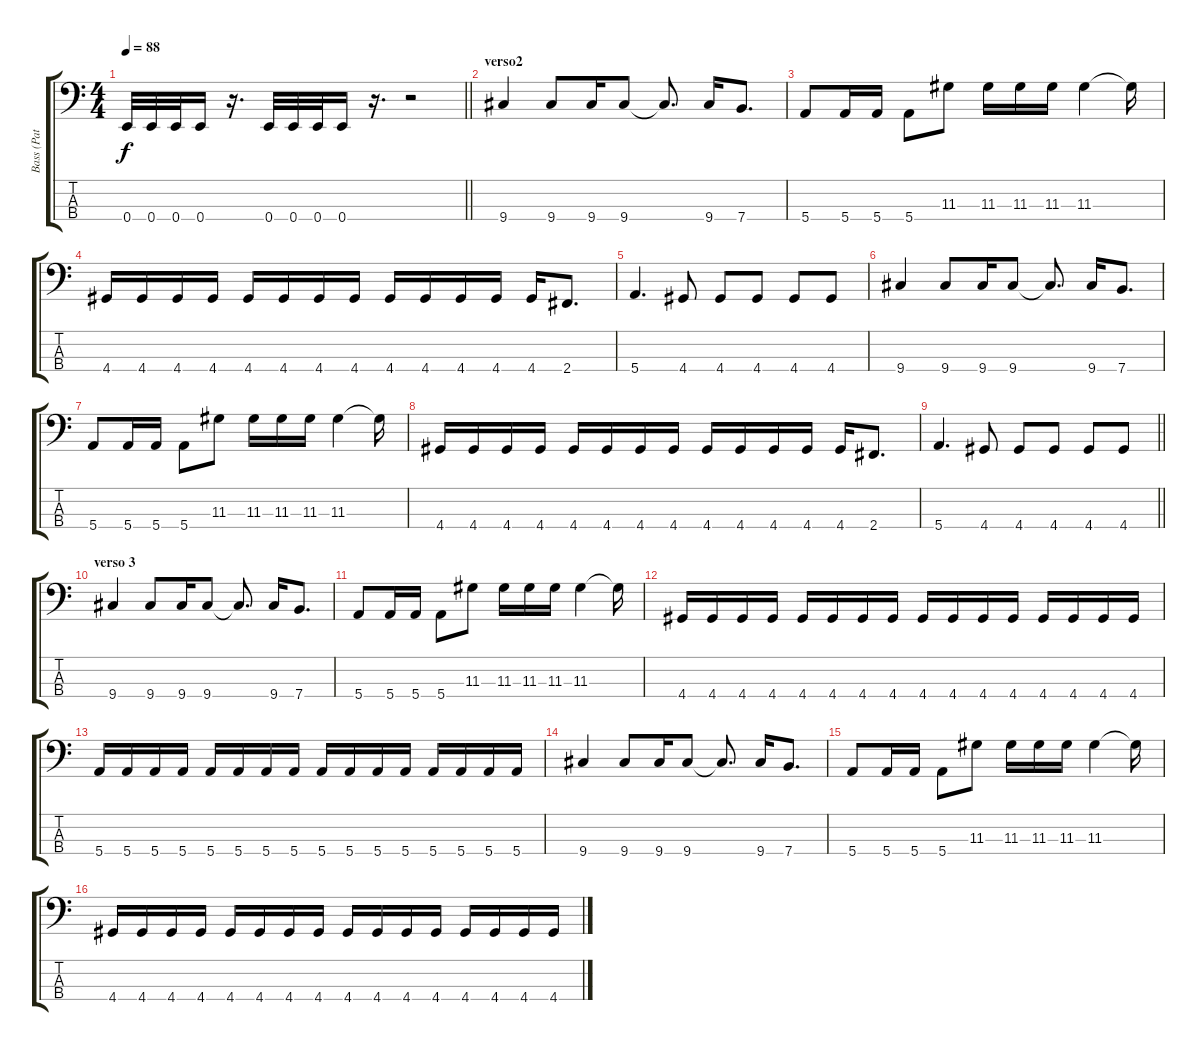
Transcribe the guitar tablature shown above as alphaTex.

\track ("Bass (Pat Aldrich)" "Bass (Pat ") {instrument electricbassfinger}
\staff {score tabs}
\tuning (G2 D2 A1 E1) {hide}
\ts (4 4)
\tempo 88
\clef f4
\barLineRight lightlight
\ks c
0.4.32{dy f} 0.4.32 0.4.32 0.4.16 r.16{d} 0.4.32 0.4.32 0.4.32 0.4.16 r.16{d} r.2 |
\section ("" "verso2")
9.4.4 9.4.8 9.4.16 9.4.8 9.4{t}.8{d} 9.4.16 7.4.8{d} |
5.4.8 5.4.16 5.4.16 5.4.8 11.3.8 11.3.16 11.3.16 11.3.16 11.3.4 11.3{t}.16 |
4.4.16 4.4.16 4.4.16 4.4.16 4.4.16 4.4.16 4.4.16 4.4.16 4.4.16 4.4.16 4.4.16 4.4.16 4.4.16 2.4.8{d} |
5.4.4{d} 4.4.8 4.4.8 4.4.8 4.4.8 4.4.8 |
9.4.4 9.4.8 9.4.16 9.4.8 9.4{t}.8{d} 9.4.16 7.4.8{d} |
5.4.8 5.4.16 5.4.16 5.4.8 11.3.8 11.3.16 11.3.16 11.3.16 11.3.4 11.3{t}.16 |
4.4.16 4.4.16 4.4.16 4.4.16 4.4.16 4.4.16 4.4.16 4.4.16 4.4.16 4.4.16 4.4.16 4.4.16 4.4.16 2.4.8{d} |
\barLineRight lightlight
5.4.4{d} 4.4.8 4.4.8 4.4.8 4.4.8 4.4.8 |
\section ("" "verso 3")
9.4.4 9.4.8 9.4.16 9.4.8 9.4{t}.8{d} 9.4.16 7.4.8{d} |
5.4.8 5.4.16 5.4.16 5.4.8 11.3.8 11.3.16 11.3.16 11.3.16 11.3.4 11.3{t}.16 |
4.4.16 4.4.16 4.4.16 4.4.16 4.4.16 4.4.16 4.4.16 4.4.16 4.4.16 4.4.16 4.4.16 4.4.16 4.4.16 4.4.16 4.4.16 4.4.16 |
5.4.16 5.4.16 5.4.16 5.4.16 5.4.16 5.4.16 5.4.16 5.4.16 5.4.16 5.4.16 5.4.16 5.4.16 5.4.16 5.4.16 5.4.16 5.4.16 |
9.4.4 9.4.8 9.4.16 9.4.8 9.4{t}.8{d} 9.4.16 7.4.8{d} |
5.4.8 5.4.16 5.4.16 5.4.8 11.3.8 11.3.16 11.3.16 11.3.16 11.3.4 11.3{t}.16 |
4.4.16 4.4.16 4.4.16 4.4.16 4.4.16 4.4.16 4.4.16 4.4.16 4.4.16 4.4.16 4.4.16 4.4.16 4.4.16 4.4.16 4.4.16 4.4.16
